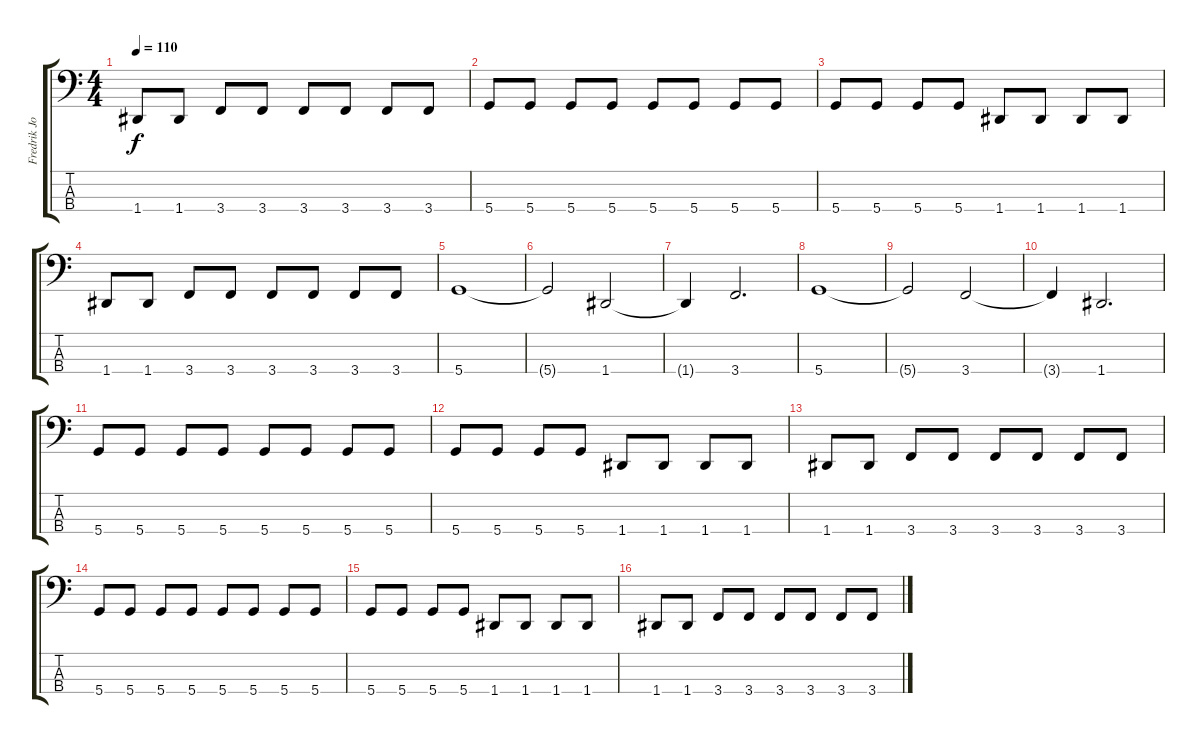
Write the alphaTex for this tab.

\track ("Fredrik Johansson" "Fredrik Jo") {instrument electricbassfinger}
\staff {score tabs}
\tuning (G2 D2 A1 D1) {hide}
\ts (4 4)
\tempo 110
\clef f4
\ks c
1.4.8{dy f} 1.4.8 3.4.8 3.4.8 3.4.8 3.4.8 3.4.8 3.4.8 |
5.4.8 5.4.8 5.4.8 5.4.8 5.4.8 5.4.8 5.4.8 5.4.8 |
5.4.8 5.4.8 5.4.8 5.4.8 1.4.8 1.4.8 1.4.8 1.4.8 |
1.4.8 1.4.8 3.4.8 3.4.8 3.4.8 3.4.8 3.4.8 3.4.8 |
5.4.1 |
5.4{t}.2 1.4.2 |
1.4{t}.4 3.4.2{d} |
5.4.1 |
5.4{t}.2 3.4.2 |
3.4{t}.4 1.4.2{d} |
5.4.8 5.4.8 5.4.8 5.4.8 5.4.8 5.4.8 5.4.8 5.4.8 |
5.4.8 5.4.8 5.4.8 5.4.8 1.4.8 1.4.8 1.4.8 1.4.8 |
1.4.8 1.4.8 3.4.8 3.4.8 3.4.8 3.4.8 3.4.8 3.4.8 |
5.4.8 5.4.8 5.4.8 5.4.8 5.4.8 5.4.8 5.4.8 5.4.8 |
5.4.8 5.4.8 5.4.8 5.4.8 1.4.8 1.4.8 1.4.8 1.4.8 |
1.4.8 1.4.8 3.4.8 3.4.8 3.4.8 3.4.8 3.4.8 3.4.8
